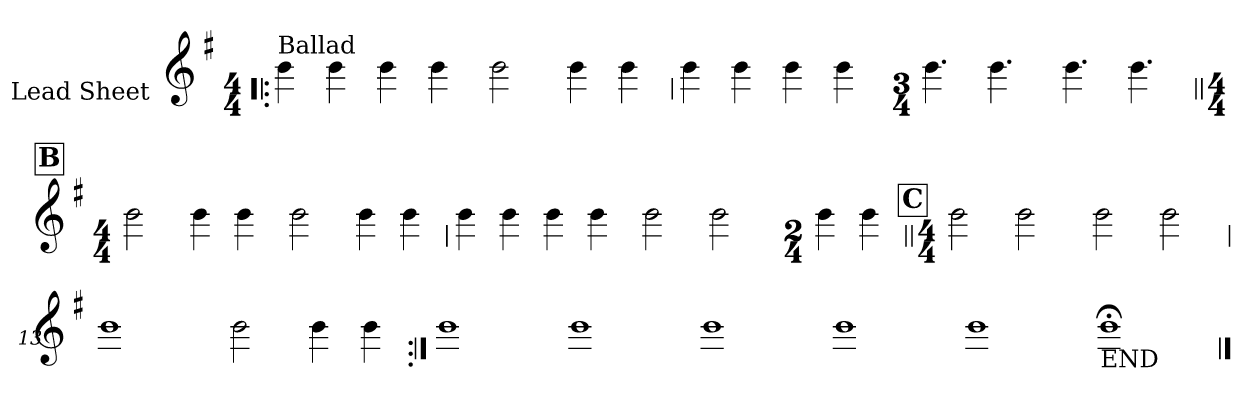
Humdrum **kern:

**kern
*part1
*staff1
*I"Lead Sheet
*stria0
*clefG2
*k[f#]
*G:
*M4/4
=1!|:
!LO:TX:a:t=Ballad
4b
4b
4b
4b
=2-
2b
4b
4b
!!LO:LB:g=z
=3
4b
4b
4b
4b
=4-
*M3/4
4.b
4.b
=5-
4.b
4.b
!!LO:LB:g=z
!!LO:REH:place=s1:a:t=B
=6||
*M4/4
2b
4b
4b
=7-
2b
4b
4b
!!LO:LB:g=z
=8
4b
4b
4b
4b
=9-
2b
2b
=10-
*M2/4
4b
4b
!!LO:LB:g=z
!!LO:REH:place=s1:a:t=C
=11||
*M4/4
2b
2b
=12-
2b
2b
!!LO:LB:g=z
=13
1b
=14-
2b
4b
4b
!!LO:LB:g=z
=15:|!
1b
=16-
1b
=17-
1b
=18-
1b
=19-
1b
=20-
!LO:TX:b:t=END
1b;
==
*-
